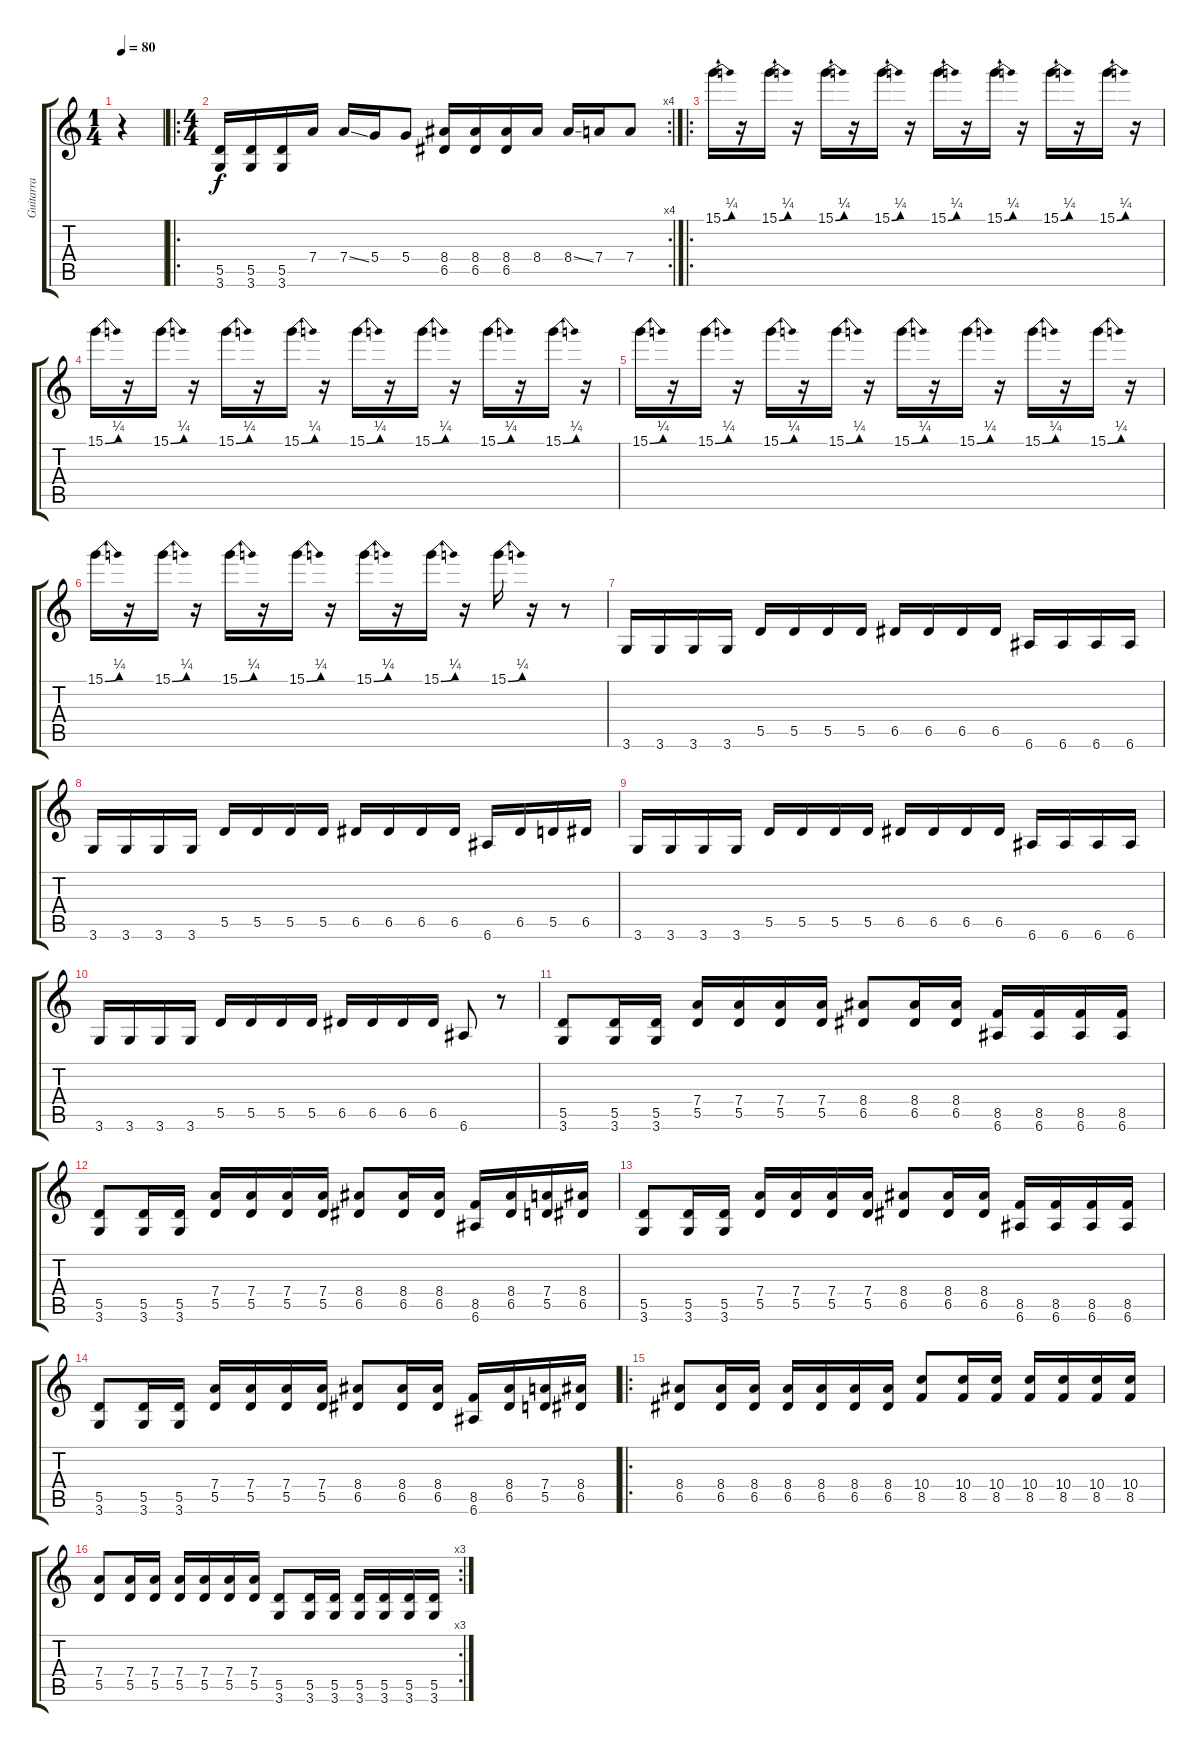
\track ("Guitarra" "Guitarra") {instrument distortionguitar}
\staff {score tabs}
\tuning (E4 B3 G3 D3 A2 E2) {hide}
\ts (1 4)
\tempo 80
\clef g2
\ks c
r.4{dy f instrument distortionguitar} |
\ro
\rc 4
\ts (4 4)
(5.5 3.6).16 (5.5 3.6).16 (5.5 3.6).16 7.4.16 7.4{ss}.16 5.4.16 5.4.8 (8.4 6.5).16 (8.4 6.5).16 (8.4 6.5).16 8.4.16 8.4{ss}.16 7.4.16 7.4.8 |
\ro
15.1{be (bend 0 0 60 1)}.16 r.16 15.1{be (bend 0 0 60 1)}.16 r.16 15.1{be (bend 0 0 60 1)}.16 r.16 15.1{be (bend 0 0 60 1)}.16 r.16 15.1{be (bend 0 0 60 1)}.16 r.16 15.1{be (bend 0 0 60 1)}.16 r.16 15.1{be (bend 0 0 60 1)}.16 r.16 15.1{be (bend 0 0 60 1)}.16 r.16 |
15.1{be (bend 0 0 60 1)}.16 r.16 15.1{be (bend 0 0 60 1)}.16 r.16 15.1{be (bend 0 0 60 1)}.16 r.16 15.1{be (bend 0 0 60 1)}.16 r.16 15.1{be (bend 0 0 60 1)}.16 r.16 15.1{be (bend 0 0 60 1)}.16 r.16 15.1{be (bend 0 0 60 1)}.16 r.16 15.1{be (bend 0 0 60 1)}.16 r.16 |
15.1{be (bend 0 0 60 1)}.16 r.16 15.1{be (bend 0 0 60 1)}.16 r.16 15.1{be (bend 0 0 60 1)}.16 r.16 15.1{be (bend 0 0 60 1)}.16 r.16 15.1{be (bend 0 0 60 1)}.16 r.16 15.1{be (bend 0 0 60 1)}.16 r.16 15.1{be (bend 0 0 60 1)}.16 r.16 15.1{be (bend 0 0 60 1)}.16 r.16 |
15.1{be (bend 0 0 60 1)}.16 r.16 15.1{be (bend 0 0 60 1)}.16 r.16 15.1{be (bend 0 0 60 1)}.16 r.16 15.1{be (bend 0 0 60 1)}.16 r.16 15.1{be (bend 0 0 60 1)}.16 r.16 15.1{be (bend 0 0 60 1)}.16 r.16 15.1{be (bend 0 0 60 1)}.16 r.16 r.8 |
3.6.16 3.6.16 3.6.16 3.6.16 5.5.16 5.5.16 5.5.16 5.5.16 6.5.16 6.5.16 6.5.16 6.5.16 6.6.16 6.6.16 6.6.16 6.6.16 |
3.6.16 3.6.16 3.6.16 3.6.16 5.5.16 5.5.16 5.5.16 5.5.16 6.5.16 6.5.16 6.5.16 6.5.16 6.6.16 6.5.16 5.5.16 6.5.16 |
3.6.16 3.6.16 3.6.16 3.6.16 5.5.16 5.5.16 5.5.16 5.5.16 6.5.16 6.5.16 6.5.16 6.5.16 6.6.16 6.6.16 6.6.16 6.6.16 |
3.6.16 3.6.16 3.6.16 3.6.16 5.5.16 5.5.16 5.5.16 5.5.16 6.5.16 6.5.16 6.5.16 6.5.16 6.6.8 r.8 |
(5.5 3.6).8 (5.5 3.6).16 (5.5 3.6).16 (7.4 5.5).16 (7.4 5.5).16 (7.4 5.5).16 (7.4 5.5).16 (8.4 6.5).8 (8.4 6.5).16 (8.4 6.5).16 (8.5 6.6).16 (8.5 6.6).16 (8.5 6.6).16 (8.5 6.6).16 |
(5.5 3.6).8 (5.5 3.6).16 (5.5 3.6).16 (7.4 5.5).16 (7.4 5.5).16 (7.4 5.5).16 (7.4 5.5).16 (8.4 6.5).8 (8.4 6.5).16 (8.4 6.5).16 (8.5 6.6).16 (8.4 6.5).16 (7.4 5.5).16 (8.4 6.5).16 |
(5.5 3.6).8 (5.5 3.6).16 (5.5 3.6).16 (7.4 5.5).16 (7.4 5.5).16 (7.4 5.5).16 (7.4 5.5).16 (8.4 6.5).8 (8.4 6.5).16 (8.4 6.5).16 (8.5 6.6).16 (8.5 6.6).16 (8.5 6.6).16 (8.5 6.6).16 |
(5.5 3.6).8 (5.5 3.6).16 (5.5 3.6).16 (7.4 5.5).16 (7.4 5.5).16 (7.4 5.5).16 (7.4 5.5).16 (8.4 6.5).8 (8.4 6.5).16 (8.4 6.5).16 (8.5 6.6).16 (8.4 6.5).16 (7.4 5.5).16 (8.4 6.5).16 |
\ro
(8.4 6.5).8 (8.4 6.5).16 (8.4 6.5).16 (8.4 6.5).16 (8.4 6.5).16 (8.4 6.5).16 (8.4 6.5).16 (10.4 8.5).8 (10.4 8.5).16 (10.4 8.5).16 (10.4 8.5).16 (10.4 8.5).16 (10.4 8.5).16 (10.4 8.5).16 |
\rc 3
(7.4 5.5).8 (7.4 5.5).16 (7.4 5.5).16 (7.4 5.5).16 (7.4 5.5).16 (7.4 5.5).16 (7.4 5.5).16 (5.5 3.6).8 (5.5 3.6).16 (5.5 3.6).16 (5.5 3.6).16 (5.5 3.6).16 (5.5 3.6).16 (5.5 3.6).16
